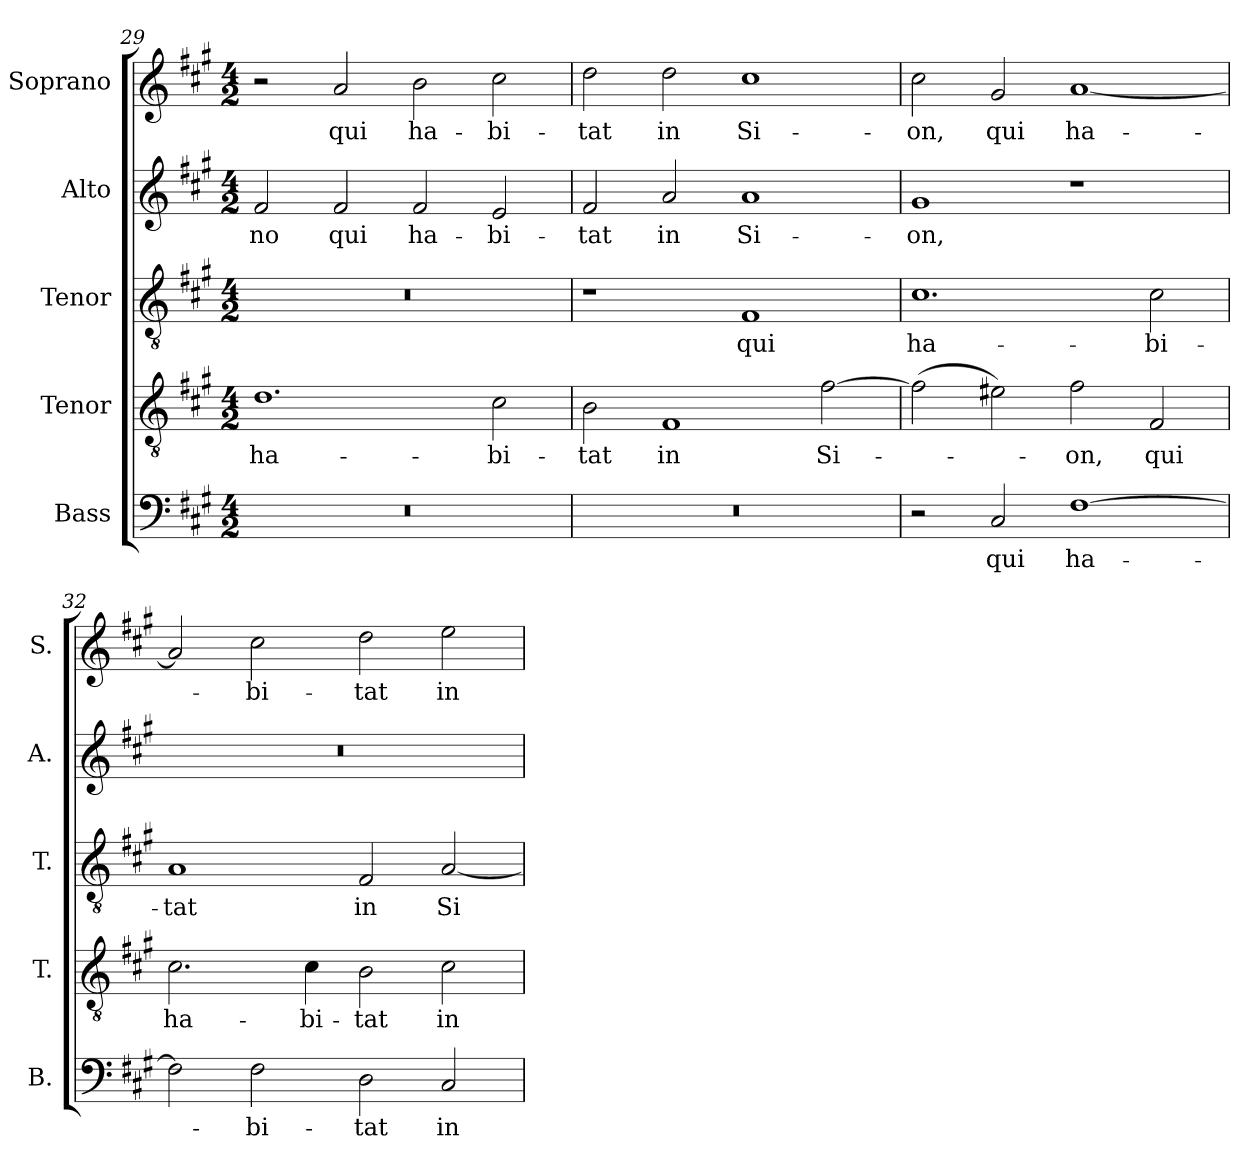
**kern	**text	**kern	**text	**kern	**text	**kern	**text	**kern	**text
*part5	*part5	*part4	*part4	*part3	*part3	*part2	*part2	*part1	*part1
*staff5	*staff5	*staff4	*staff4	*staff3	*staff3	*staff2	*staff2	*staff1	*staff1
*I"Bass	*	*I"Tenor	*	*I"Tenor	*	*I"Alto	*	*I"Soprano	*
*I'B.	*	*I'T.	*	*I'T.	*	*I'A.	*	*I'S.	*
*clefF4	*	*clefGv2	*	*clefGv2	*	*clefG2	*	*clefG2	*
*	*	*ITrd7c12	*	*ITrd7c12	*	*	*	*	*
*k[f#c#g#]	*	*k[f#c#g#]	*	*k[f#c#g#]	*	*k[f#c#g#]	*	*k[f#c#g#]	*
*A:	*	*A:	*	*A:	*	*A:	*	*A:	*
*M4/2	*	*M4/2	*	*M4/2	*	*M4/2	*	*M4/2	*
=29	=29	=29	=29	=29	=29	=29	=29	=29	=29
!LO:N:vis=1	!	!	!	!	!	!	!	!	!
!	!	!	!LO:LY:b:color=#000000	!LO:N:vis=1	!	!	!	!	!
!	!	!	!	!	!	!	!LO:LY:b:color=#000000	!	!
0r	.	1.Di	ha-	0r	.	2f#i/	-no	2r	.
!	!	!	!	!	!	!	!LO:LY:b:color=#000000	!	!
!	!	!	!	!	!	!	!	!	!LO:LY:b:color=#000000
.	.	.	.	.	.	2f#i/	qui	2ai/	qui
!	!	!	!	!	!	!	!LO:LY:b:color=#000000	!	!
!	!	!	!	!	!	!	!	!	!LO:LY:b:color=#000000
.	.	.	.	.	.	2f#i/	ha-	2bi\	ha-
!	!	!	!LO:LY:b:color=#000000	!	!	!	!	!	!
!	!	!	!	!	!	!	!LO:LY:b:color=#000000	!	!
!	!	!	!	!	!	!	!	!	!LO:LY:b:color=#000000
.	.	2C#i\	-bi-	.	.	2ei/	-bi-	2cc#i\	-bi-
=30	=30	=30	=30	=30	=30	=30	=30	=30	=30
!LO:N:vis=1	!	!	!	!	!	!	!	!	!
!	!	!	!LO:LY:b:color=#000000	!	!	!	!	!	!
!	!	!	!	!	!	!	!LO:LY:b:color=#000000	!	!
!	!	!	!	!	!	!	!	!	!LO:LY:b:color=#000000
0r	.	2BBi\	-tat	1r	.	2f#i/	-tat	2ddi\	-tat
!	!	!	!LO:LY:b:color=#000000	!	!	!	!	!	!
!	!	!	!	!	!	!	!LO:LY:b:color=#000000	!	!
!	!	!	!	!	!	!	!	!	!LO:LY:b:color=#000000
.	.	1FF#i	in	.	.	2ai/	in	2ddi\	in
!	!	!	!	!	!LO:LY:b:color=#000000	!	!	!	!
!	!	!	!	!	!	!	!LO:LY:b:color=#000000	!	!
!	!	!	!	!	!	!	!	!	!LO:LY:b:color=#000000
.	.	.	.	1FF#i	qui	1ai	Si-	1cc#i	Si-
!	!	!	!LO:LY:b:color=#000000	!	!	!	!	!	!
.	.	[2F#i\	Si-	.	.	.	.	.	.
=31	=31	=31	=31	=31	=31	=31	=31	=31	=31
!	!	!	!	!	!LO:LY:b:color=#000000	!	!	!	!
!	!	!	!	!	!	!	!LO:LY:b:color=#000000	!	!
!	!	!	!	!	!	!	!	!	!LO:LY:b:color=#000000
2r	.	(2F#i\]	.	1.C#i	ha-	1g#i	-on,	2cc#i\	-on,
!	!LO:LY:b:color=#000000	!	!	!	!	!	!	!	!
!	!	!	!	!	!	!	!	!	!LO:LY:b:color=#000000
2C#i/	qui	2E#Xi\)	.	.	.	.	.	2g#i/	qui
!	!LO:LY:b:color=#000000	!	!	!	!	!	!	!	!
!	!	!	!LO:LY:b:color=#000000	!	!	!	!	!	!
!	!	!	!	!	!	!	!	!	!LO:LY:b:color=#000000
[1F#i	ha-	2F#i\	-on,	.	.	1r	.	[1ai	ha-
!	!	!	!LO:LY:b:color=#000000	!	!	!	!	!	!
!	!	!	!	!	!LO:LY:b:color=#000000	!	!	!	!
.	.	2FF#i/	qui	2C#i\	-bi-	.	.	.	.
=32	=32	=32	=32	=32	=32	=32	=32	=32	=32
!	!	!	!LO:LY:b:color=#000000	!	!	!	!	!	!
!	!	!	!	!	!LO:LY:b:color=#000000	!LO:N:vis=1	!	!	!
2F#i\]	.	2.C#i\	ha-	1AAi	-tat	0r	.	2ai/]	.
!	!LO:LY:b:color=#000000	!	!	!	!	!	!	!	!
!	!	!	!	!	!	!	!	!	!LO:LY:b:color=#000000
2F#i\	-bi-	.	.	.	.	.	.	2cc#i\	-bi-
!	!	!	!LO:LY:b:color=#000000	!	!	!	!	!	!
.	.	4C#i\	-bi-	.	.	.	.	.	.
!	!LO:LY:b:color=#000000	!	!	!	!	!	!	!	!
!	!	!	!LO:LY:b:color=#000000	!	!	!	!	!	!
!	!	!	!	!	!LO:LY:b:color=#000000	!	!	!	!
!	!	!	!	!	!	!	!	!	!LO:LY:b:color=#000000
2Di\	-tat	2BBi\	-tat	2FF#i/	in	.	.	2ddi\	-tat
!	!LO:LY:b:color=#000000	!	!	!	!	!	!	!	!
!	!	!	!LO:LY:b:color=#000000	!	!	!	!	!	!
!	!	!	!	!	!LO:LY:b:color=#000000	!	!	!	!
!	!	!	!	!	!	!	!	!	!LO:LY:b:color=#000000
2C#i/	in	2C#i\	in	[2AAi/	Si-	.	.	2eei\	in
=	=	=	=	=	=	=	=	=	=
*-	*-	*-	*-	*-	*-	*-	*-	*-	*-
